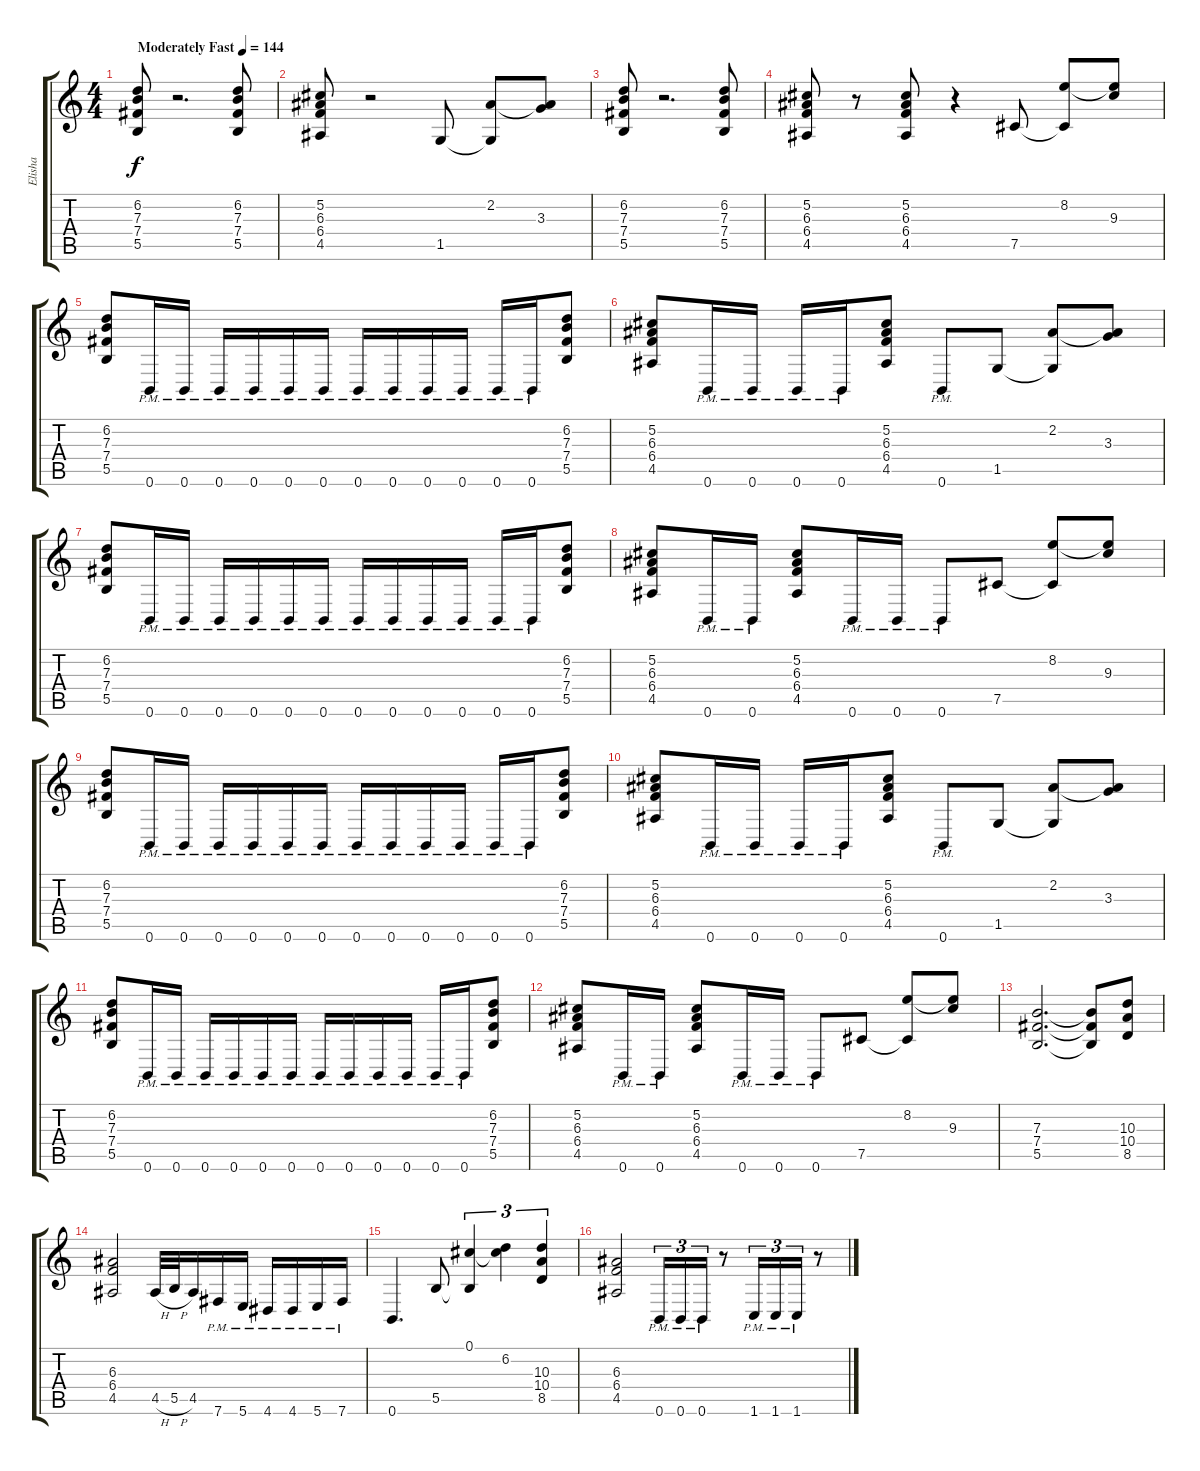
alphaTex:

\track ("Elisha" "Elisha") {instrument overdrivenguitar}
\staff {score tabs}
\tuning (Db4 Ab3 E3 B2 Gb2 B1) {hide}
\ts (4 4)
\tempo (144 "Moderately Fast")
\clef g2
\ks c
(6.2 7.3 7.4 5.5).8{dy f instrument overdrivenguitar} r.2{d} (6.2 7.3 7.4 5.5).8 |
(5.2 6.3 6.4 4.5).8 r.2 1.5.8 (2.2 1.5{t}).8 (2.2{t} 3.3).8 |
(6.2 7.3 7.4 5.5).8 r.2{d} (6.2 7.3 7.4 5.5).8 |
(5.2 6.3 6.4 4.5).8 r.8 (5.2 6.3 6.4 4.5).8 r.4 7.5.8 (8.2 7.5{t}).8 (8.2{t} 9.3).8 |
(6.2 7.3 7.4 5.5).8 0.6{pm}.16 0.6{pm}.16 0.6{pm}.16 0.6{pm}.16 0.6{pm}.16 0.6{pm}.16 0.6{pm}.16 0.6{pm}.16 0.6{pm}.16 0.6{pm}.16 0.6{pm}.16 0.6{pm}.16 (6.2 7.3 7.4 5.5).8 |
(5.2 6.3 6.4 4.5).8 0.6{pm}.16 0.6{pm}.16 0.6{pm}.16 0.6{pm}.16 (5.2 6.3 6.4 4.5).8 0.6{pm}.8 1.5.8 (2.2 1.5{t}).8 (2.2{t} 3.3).8 |
(6.2 7.3 7.4 5.5).8 0.6{pm}.16 0.6{pm}.16 0.6{pm}.16 0.6{pm}.16 0.6{pm}.16 0.6{pm}.16 0.6{pm}.16 0.6{pm}.16 0.6{pm}.16 0.6{pm}.16 0.6{pm}.16 0.6{pm}.16 (6.2 7.3 7.4 5.5).8 |
(5.2 6.3 6.4 4.5).8 0.6{pm}.16 0.6{pm}.16 (5.2 6.3 6.4 4.5).8 0.6{pm}.16 0.6{pm}.16 0.6{pm}.8 7.5.8 (8.2 7.5{t}).8 (8.2{t} 9.3).8 |
(6.2 7.3 7.4 5.5).8 0.6{pm}.16 0.6{pm}.16 0.6{pm}.16 0.6{pm}.16 0.6{pm}.16 0.6{pm}.16 0.6{pm}.16 0.6{pm}.16 0.6{pm}.16 0.6{pm}.16 0.6{pm}.16 0.6{pm}.16 (6.2 7.3 7.4 5.5).8 |
(5.2 6.3 6.4 4.5).8 0.6{pm}.16 0.6{pm}.16 0.6{pm}.16 0.6{pm}.16 (5.2 6.3 6.4 4.5).8 0.6{pm}.8 1.5.8 (2.2 1.5{t}).8 (2.2{t} 3.3).8 |
(6.2 7.3 7.4 5.5).8 0.6{pm}.16 0.6{pm}.16 0.6{pm}.16 0.6{pm}.16 0.6{pm}.16 0.6{pm}.16 0.6{pm}.16 0.6{pm}.16 0.6{pm}.16 0.6{pm}.16 0.6{pm}.16 0.6{pm}.16 (6.2 7.3 7.4 5.5).8 |
(5.2 6.3 6.4 4.5).8 0.6{pm}.16 0.6{pm}.16 (5.2 6.3 6.4 4.5).8 0.6{pm}.16 0.6{pm}.16 0.6{pm}.8 7.5.8 (8.2 7.5{t}).8 (8.2{t} 9.3).8 |
(7.3 7.4 5.5).2{d} (7.3{t} 7.4{t} 5.5{t}).8 (10.3 10.4 8.5).8 |
(6.3 6.4 4.5).2 4.5{h}.32 5.5{h}.32 4.5.16 7.6{pm}.16 5.6{pm}.16 4.6{pm}.16 4.6{pm}.16 5.6{pm}.16 7.6{pm}.16 |
0.6.4{d} 5.5.8 (0.1 5.5{t}).4{tu (3 2)} (0.1{t} 6.2).4{tu (3 2)} (10.3 10.4 8.5).4{tu (3 2)} |
(6.3 6.4 4.5).2 0.6{pm}.16{tu (3 2)} 0.6{pm}.16{tu (3 2)} 0.6{pm}.16{tu (3 2)} r.8 1.6{pm}.16{tu (3 2)} 1.6{pm}.16{tu (3 2)} 1.6{pm}.16{tu (3 2)} r.8
